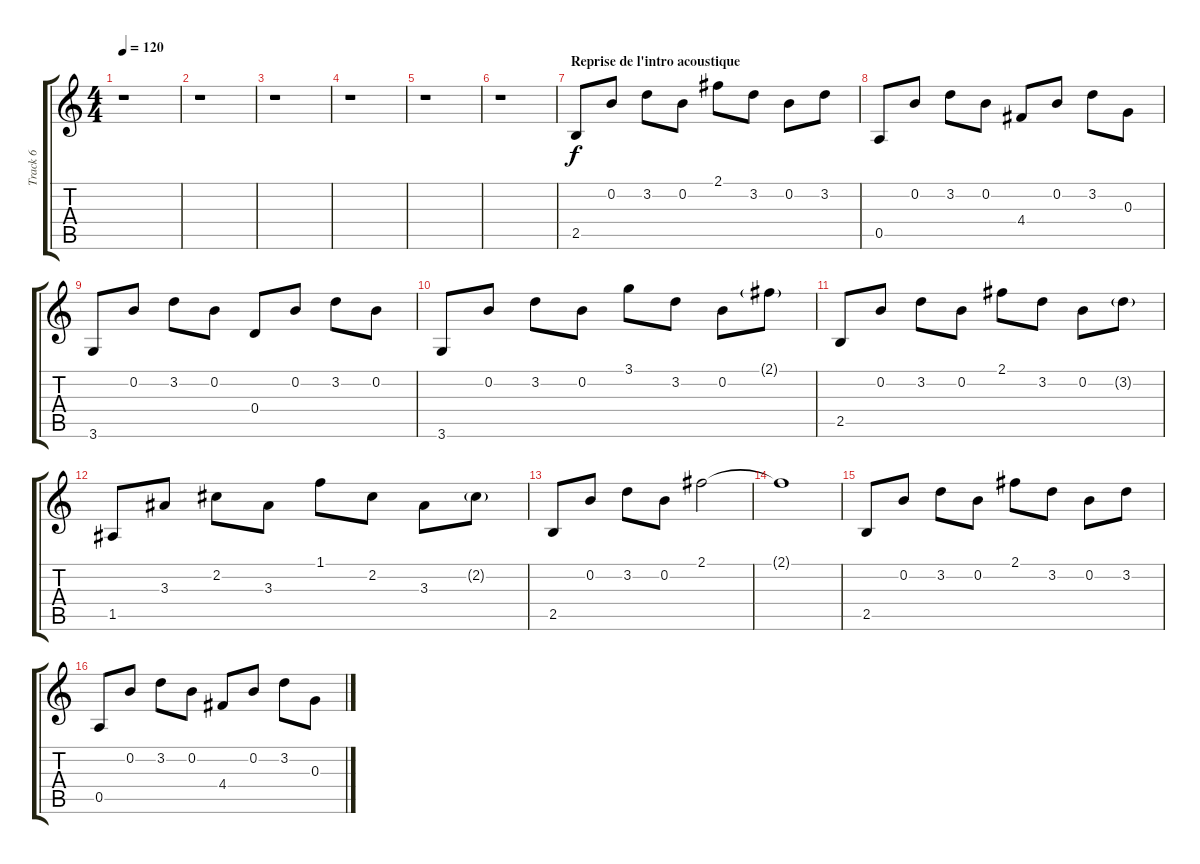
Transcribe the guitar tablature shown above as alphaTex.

\track ("Track 6" "Track 6") {instrument acousticguitarsteel}
\staff {score tabs}
\tuning (E4 B3 G3 D3 A2 E2) {hide}
\ts (4 4)
\tempo 120
\clef g2
\ks c
r.1{dy f} |
r.1 |
r.1 |
r.1 |
r.1 |
r.1 |
\section ("" "Reprise de l'intro acoustique")
2.5.8 0.2.8 3.2.8 0.2.8 2.1.8 3.2.8 0.2.8 3.2.8 |
0.5.8 0.2.8 3.2.8 0.2.8 4.4.8 0.2.8 3.2.8 0.3.8 |
3.6.8 0.2.8 3.2.8 0.2.8 0.4.8 0.2.8 3.2.8 0.2.8 |
3.6.8 0.2.8 3.2.8 0.2.8 3.1.8 3.2.8 0.2.8 2.1{g}.8 |
2.5.8 0.2.8 3.2.8 0.2.8 2.1.8 3.2.8 0.2.8 3.2{g}.8 |
1.5.8 3.3.8 2.2.8 3.3.8 1.1.8 2.2.8 3.3.8 2.2{g}.8 |
2.5.8 0.2.8 3.2.8 0.2.8 2.1.2 |
2.1{t}.1 |
2.5.8 0.2.8 3.2.8 0.2.8 2.1.8 3.2.8 0.2.8 3.2.8 |
0.5.8 0.2.8 3.2.8 0.2.8 4.4.8 0.2.8 3.2.8 0.3.8
